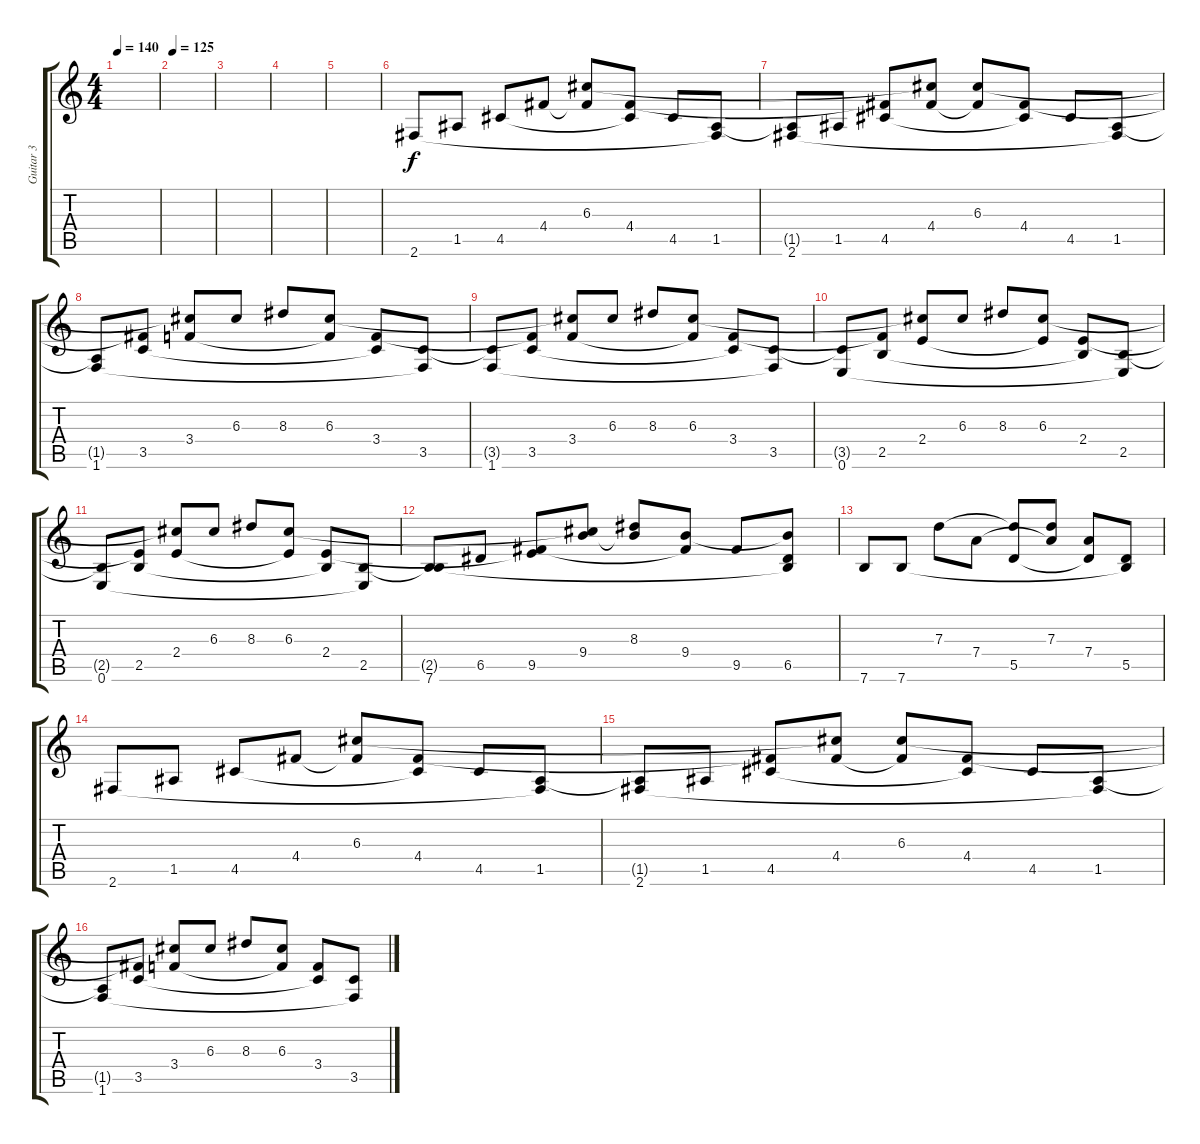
\track ("Guitar 3" "Guitar 3") {instrument electricguitarmuted}
\staff {score tabs}
\tuning (E4 B3 G3 D3 A2 E2) {hide}
\ts (4 4)
\tempo 140
\clef g2
\ks c
|
\tempo 125
|
|
|
|
2.6.8 1.5.8 4.5.8 4.4.8 (6.3 4.4{t}).8 (4.4 4.5{t}).8 4.5.8 (1.5 2.6{t}).8 |
(1.5{t} 2.6).8 1.5.8 (4.4{t} 4.5).8 (6.3{t} 4.4).8 (6.3 4.4{t}).8 (4.4 4.5{t}).8 4.5.8 (1.5 2.6{t}).8 |
(1.5{t} 1.6).8 (4.4{t} 3.5).8 (6.3{t} 3.4).8 6.3.8 8.3.8 (6.3 3.4{t}).8 (3.4 3.5{t}).8 (3.5 1.6{t}).8 |
(3.5{t} 1.6).8 (3.4{t} 3.5).8 (6.3{t} 3.4).8 6.3.8 8.3.8 (6.3 3.4{t}).8 (3.4 3.5{t}).8 (3.5 1.6{t}).8 |
(3.5{t} 0.6).8 (3.4{t} 2.5).8 (6.3{t} 2.4).8 6.3.8 8.3.8 (6.3 2.4{t}).8 (2.4 2.5{t}).8 (2.5 0.6{t}).8 |
(2.5{t} 0.6).8 (2.4{t} 2.5).8 (6.3{t} 2.4).8 6.3.8 8.3.8 (6.3 2.4{t}).8 (2.4 2.5{t}).8 (2.5 0.6{t}).8 |
(2.5{t} 7.6).8 6.5.8 (2.4{t} 9.5).8 (6.3{t} 9.4).8 (8.3 9.4{t}).8 (9.4 9.5{t}).8 9.5.8 (9.4{t} 6.5 7.6{t}).8 |
7.6.8 7.6.8 7.3.8 7.4.8 (7.3{t} 5.5).8 (7.3 7.4{t}).8 (7.4 5.5{t}).8 (5.5 7.6{t}).8 |
2.6.8 1.5.8 4.5.8 4.4.8 (6.3 4.4{t}).8 (4.4 4.5{t}).8 4.5.8 (1.5 2.6{t}).8 |
(1.5{t} 2.6).8 1.5.8 (4.4{t} 4.5).8 (6.3{t} 4.4).8 (6.3 4.4{t}).8 (4.4 4.5{t}).8 4.5.8 (1.5 2.6{t}).8 |
(1.5{t} 1.6).8 (4.4{t} 3.5).8 (6.3{t} 3.4).8 6.3.8 8.3.8 (6.3 3.4{t}).8 (3.4 3.5{t}).8 (3.5 1.6{t}).8
